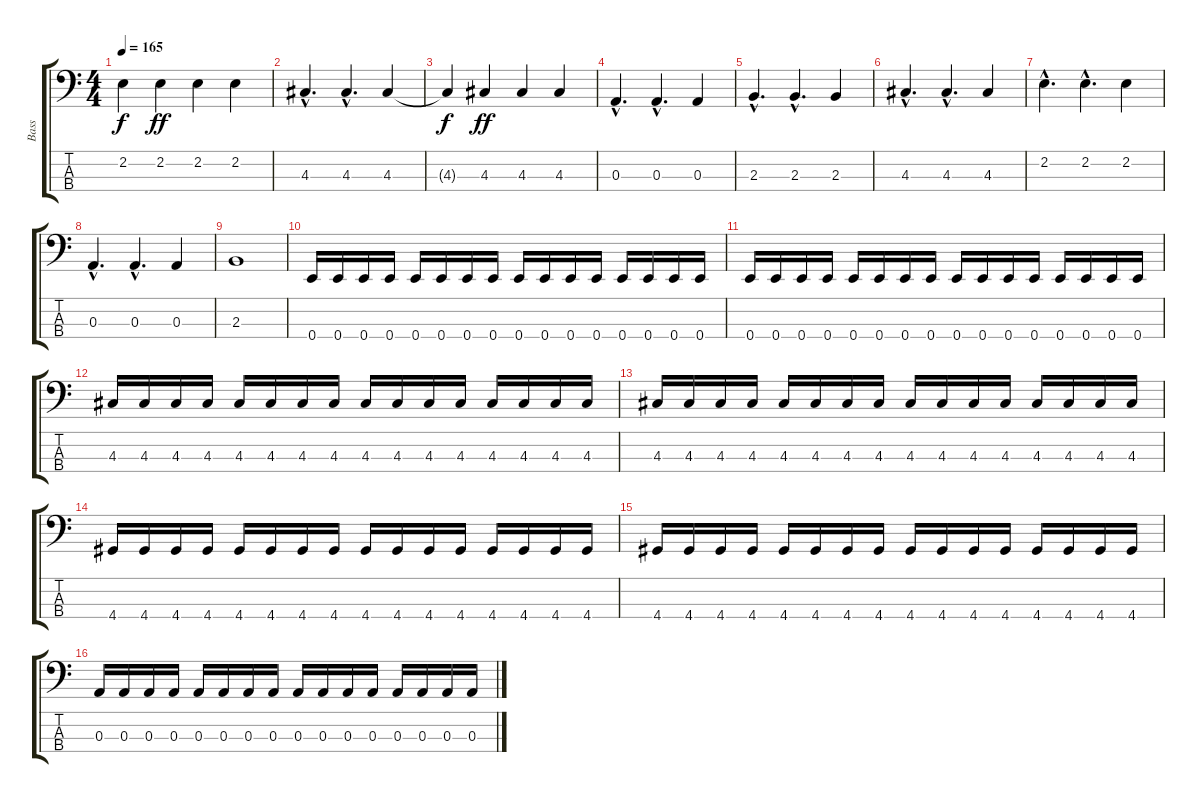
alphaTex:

\track ("Bass" "Bass") {instrument electricbassfinger}
\staff {score tabs}
\tuning (G2 D2 A1 E1) {hide}
\ts (4 4)
\tempo 165
\clef f4
\ks c
2.2{t}.4{dy f} 2.2.4{dy ff} 2.2.4 2.2.4 |
4.3{hac}.4{d} 4.3{hac}.4{d} 4.3.4 |
4.3{t}.4{dy f} 4.3.4{dy ff} 4.3.4 4.3.4 |
0.3{hac}.4{d} 0.3{hac}.4{d} 0.3.4 |
2.3{hac}.4{d} 2.3{hac}.4{d} 2.3.4 |
4.3{hac}.4{d} 4.3{hac}.4{d} 4.3.4 |
2.2{hac}.4{d} 2.2{hac}.4{d} 2.2.4 |
0.3{hac}.4{d} 0.3{hac}.4{d} 0.3.4 |
2.3.1 |
0.4.16 0.4.16 0.4.16 0.4.16 0.4.16 0.4.16 0.4.16 0.4.16 0.4.16 0.4.16 0.4.16 0.4.16 0.4.16 0.4.16 0.4.16 0.4.16 |
0.4.16 0.4.16 0.4.16 0.4.16 0.4.16 0.4.16 0.4.16 0.4.16 0.4.16 0.4.16 0.4.16 0.4.16 0.4.16 0.4.16 0.4.16 0.4.16 |
4.3.16 4.3.16 4.3.16 4.3.16 4.3.16 4.3.16 4.3.16 4.3.16 4.3.16 4.3.16 4.3.16 4.3.16 4.3.16 4.3.16 4.3.16 4.3.16 |
4.3.16 4.3.16 4.3.16 4.3.16 4.3.16 4.3.16 4.3.16 4.3.16 4.3.16 4.3.16 4.3.16 4.3.16 4.3.16 4.3.16 4.3.16 4.3.16 |
4.4.16 4.4.16 4.4.16 4.4.16 4.4.16 4.4.16 4.4.16 4.4.16 4.4.16 4.4.16 4.4.16 4.4.16 4.4.16 4.4.16 4.4.16 4.4.16 |
4.4.16 4.4.16 4.4.16 4.4.16 4.4.16 4.4.16 4.4.16 4.4.16 4.4.16 4.4.16 4.4.16 4.4.16 4.4.16 4.4.16 4.4.16 4.4.16 |
0.3.16 0.3.16 0.3.16 0.3.16 0.3.16 0.3.16 0.3.16 0.3.16 0.3.16 0.3.16 0.3.16 0.3.16 0.3.16 0.3.16 0.3.16 0.3.16
